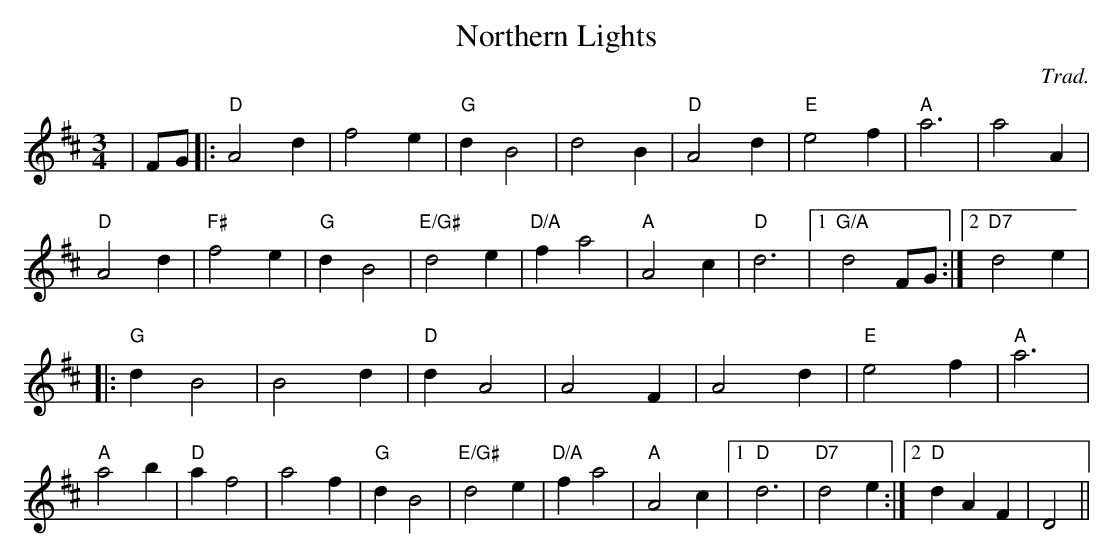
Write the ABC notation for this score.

X:1
T:Northern Lights
C:Trad.
M:3/4
L:1/4
K:D
| F/G/|: "D" A2 d | f2 e| "G" d B2| d2 B| "D" A2 d| "E" e2 f| "A" a3| a2A|!
"D" A2 d| "F#" f2 e| "G" d B2| "E/G# " d2 e| "D/A" f a2| "A" A2 c| "D" d3|1 "G/A" d2  F/G/:|2 "D7" d2 e|!
|: "G" d B2| B2 d| "D" d A2| A2 F| A2 d| "E" e2 f| "A" a3|!
"A" a2 b| "D" a f2 | a2 f| "G" d B2| "E/G#" d2 e| "D/A" f a2| "A" A2 c|1"D" d3 | "D7" d2 e :|2 "D" d A F| D2||
